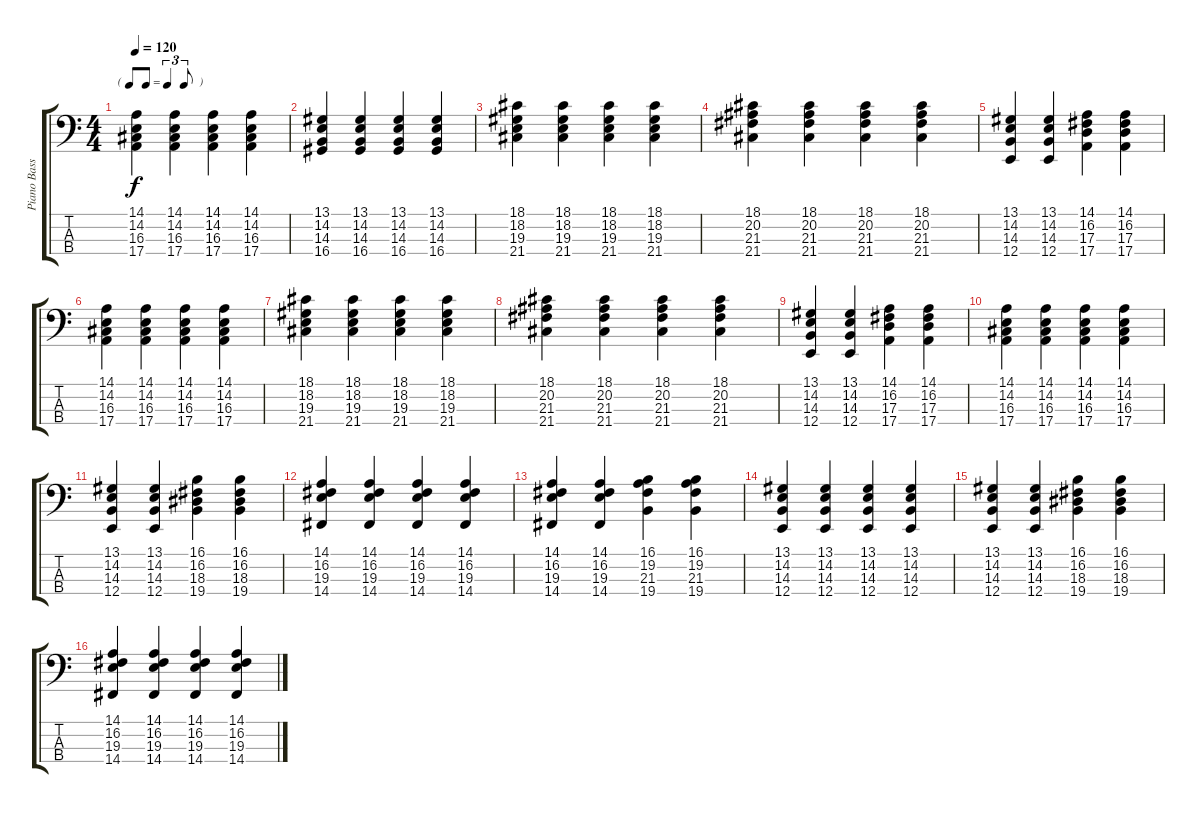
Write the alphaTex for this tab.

\track ("Piano Bass (George Martin)" "Piano Bass") {instrument acousticgrandpiano}
\staff {score tabs}
\tuning (G2 D2 A1 E1) {hide}
\ts (4 4)
\tf triplet8th
\tempo 120
\clef f4
\ks c
(14.1 14.2 16.3 17.4).4{dy f} (14.1 14.2 16.3 17.4).4 (14.1 14.2 16.3 17.4).4 (14.1 14.2 16.3 17.4).4 |
(13.1 14.2 14.3 16.4).4 (13.1 14.2 14.3 16.4).4 (13.1 14.2 14.3 16.4).4 (13.1 14.2 14.3 16.4).4 |
(18.1 18.2 19.3 21.4).4 (18.1 18.2 19.3 21.4).4 (18.1 18.2 19.3 21.4).4 (18.1 18.2 19.3 21.4).4 |
(18.1 20.2 21.3 21.4).4 (18.1 20.2 21.3 21.4).4 (18.1 20.2 21.3 21.4).4 (18.1 20.2 21.3 21.4).4 |
(13.1 14.2 14.3 12.4).4 (13.1 14.2 14.3 12.4).4 (14.1 16.2 17.3 17.4).4 (14.1 16.2 17.3 17.4).4 |
(14.1 14.2 16.3 17.4).4 (14.1 14.2 16.3 17.4).4 (14.1 14.2 16.3 17.4).4 (14.1 14.2 16.3 17.4).4 |
(18.1 18.2 19.3 21.4).4 (18.1 18.2 19.3 21.4).4 (18.1 18.2 19.3 21.4).4 (18.1 18.2 19.3 21.4).4 |
(18.1 20.2 21.3 21.4).4 (18.1 20.2 21.3 21.4).4 (18.1 20.2 21.3 21.4).4 (18.1 20.2 21.3 21.4).4 |
(13.1 14.2 14.3 12.4).4 (13.1 14.2 14.3 12.4).4 (14.1 16.2 17.3 17.4).4 (14.1 16.2 17.3 17.4).4 |
(14.1 14.2 16.3 17.4).4 (14.1 14.2 16.3 17.4).4 (14.1 14.2 16.3 17.4).4 (14.1 14.2 16.3 17.4).4 |
(13.1 14.2 14.3 12.4).4 (13.1 14.2 14.3 12.4).4 (16.1 16.2 18.3 19.4).4 (16.1 16.2 18.3 19.4).4 |
(14.1 16.2 19.3 14.4).4 (14.1 16.2 19.3 14.4).4 (14.1 16.2 19.3 14.4).4 (14.1 16.2 19.3 14.4).4 |
(14.1 16.2 19.3 14.4).4 (14.1 16.2 19.3 14.4).4 (16.1 19.2 21.3 19.4).4 (16.1 19.2 21.3 19.4).4 |
(13.1 14.2 14.3 12.4).4 (13.1 14.2 14.3 12.4).4 (13.1 14.2 14.3 12.4).4 (13.1 14.2 14.3 12.4).4 |
(13.1 14.2 14.3 12.4).4 (13.1 14.2 14.3 12.4).4 (16.1 16.2 18.3 19.4).4 (16.1 16.2 18.3 19.4).4 |
(14.1 16.2 19.3 14.4).4 (14.1 16.2 19.3 14.4).4 (14.1 16.2 19.3 14.4).4 (14.1 16.2 19.3 14.4).4
